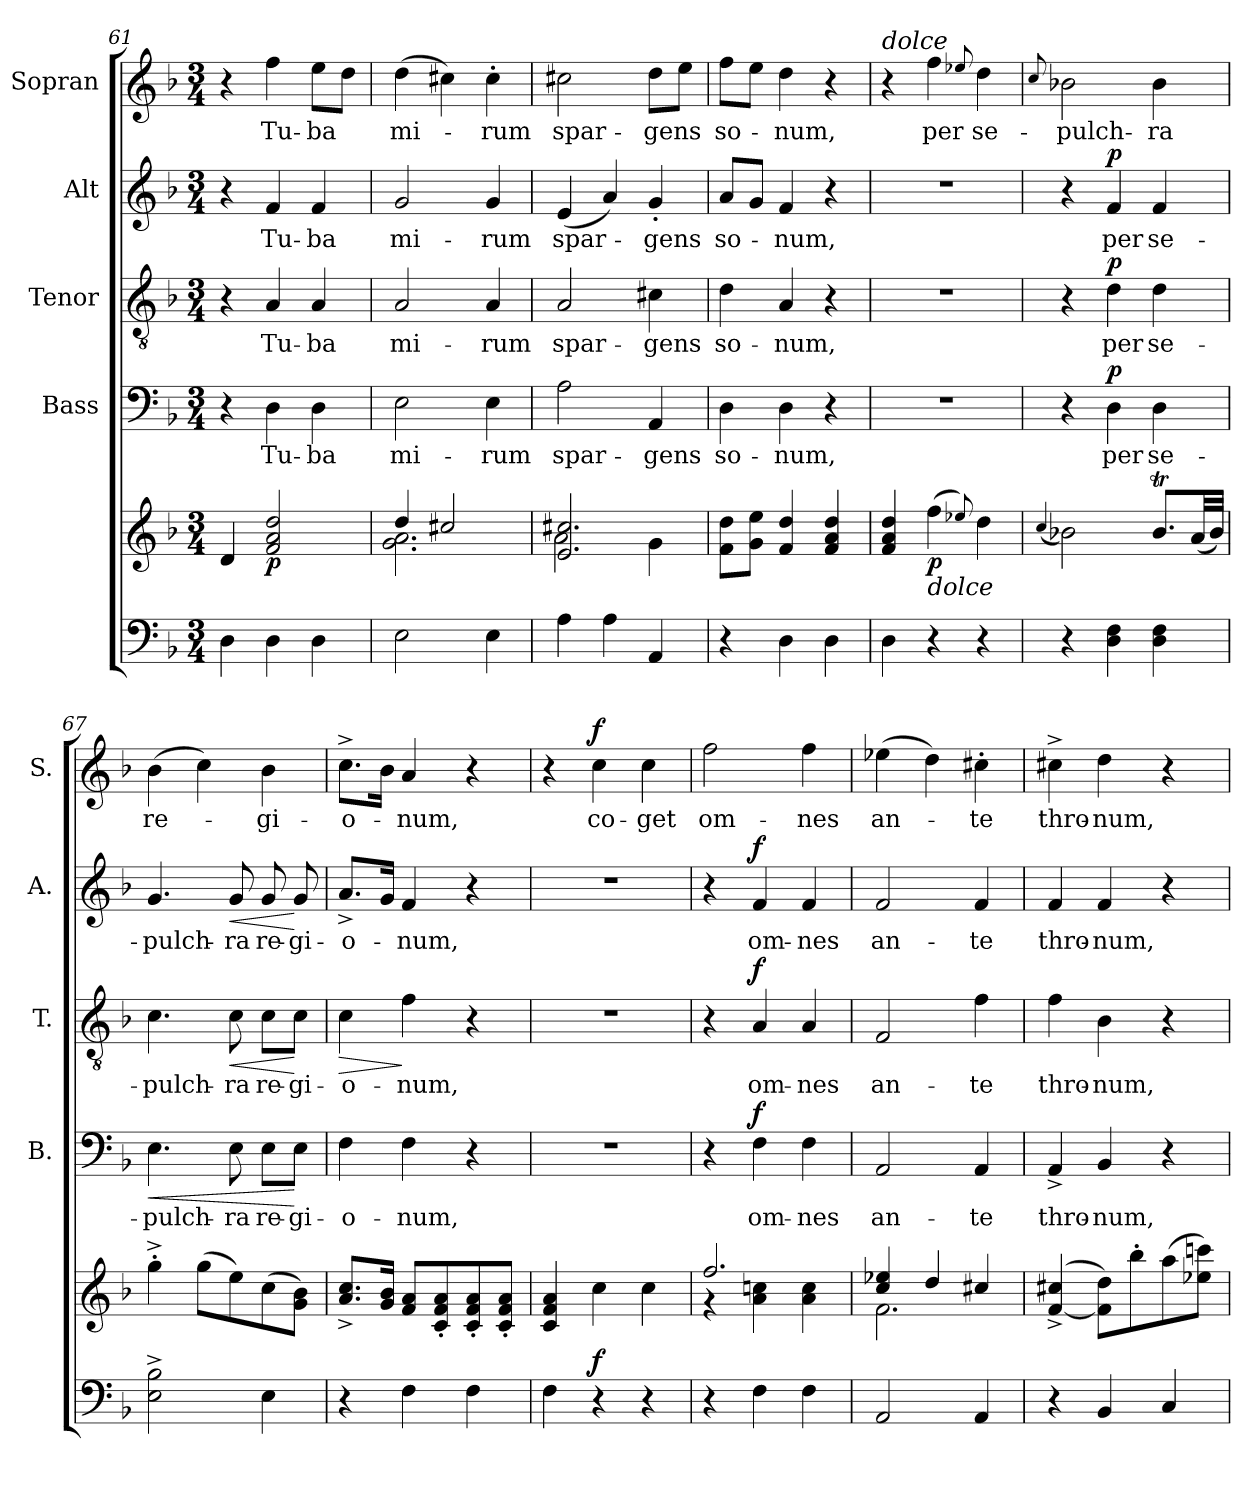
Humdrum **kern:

**kern	**kern	**dynam	**kern	**text	**dynam	**kern	**text	**dynam	**kern	**text	**dynam	**kern	**text	**dynam
*part5	*part5	*part5	*part4	*part4	*part4	*part3	*part3	*part3	*part2	*part2	*part2	*part1	*part1	*part1
*staff6	*staff5	*staff5/6	*staff4	*staff4	*staff4	*staff3	*staff3	*staff3	*staff2	*staff2	*staff2	*staff1	*staff1	*staff1
*	*	*	*I"Bass	*	*	*I"Tenor	*	*	*I"Alt	*	*	*I"Sopran	*	*
*	*	*	*I'B.	*	*	*I'T.	*	*	*I'A.	*	*	*I'S.	*	*
*clefF4	*clefG2	*	*clefF4	*	*	*clefGv2	*	*	*clefG2	*	*	*clefG2	*	*
*k[b-]	*k[b-]	*	*k[b-]	*	*	*k[b-]	*	*	*k[b-]	*	*	*k[b-]	*	*
*F:	*F:	*	*F:	*	*	*F:	*	*	*F:	*	*	*F:	*	*
*M3/4	*M3/4	*	*M3/4	*	*	*M3/4	*	*	*M3/4	*	*	*M3/4	*	*
=61	=61	=61	=61	=61	=61	=61	=61	=61	=61	=61	=61	=61	=61	=61
4D\	4d/	.	4r	.	.	4r	.	.	4r	.	.	4r	.	.
!	!	!LO:DY:b	!	!LO:LY:b	!	!	!LO:LY:b	!	!	!LO:LY:b	!	!	!LO:LY:b	!
4D\	2f/ 2a/ 2dd/	p	4D\	Tu-	.	4A/	Tu-	.	4f/	Tu-	.	4ff\	Tu-	.
!	!	!	!	!LO:LY:b	!	!	!LO:LY:b	!	!	!LO:LY:b	!	!	!LO:LY:b	!
4D\	.	.	4D\	-ba	.	4A/	-ba	.	4f/	-ba	.	8ee\L	-ba	.
.	.	.	.	.	.	.	.	.	.	.	.	8dd\J	.	.
=62	=62	=62	=62	=62	=62	=62	=62	=62	=62	=62	=62	=62	=62	=62
*	*^	*	*	*	*	*	*	*	*	*	*	*	*	*
!	!	!	!	!	!LO:LY:b	!	!	!LO:LY:b	!	!	!LO:LY:b	!	!	!LO:LY:b	!
2E\	4dd/	2.g\ 2.a\	.	2E\	mi-	.	2A/	mi-	.	2g/	mi-	.	(>4dd\	mi-	.
.	2cc#X/	.	.	.	.	.	.	.	.	.	.	.	4cc#X\)	.	.
!	!	!	!	!	!LO:LY:b	!	!	!LO:LY:b	!	!	!LO:LY:b	!	!	!LO:LY:b	!
4E\	.	.	.	4E\	-rum	.	4A/	-rum	.	4g/	-rum	.	4cc#'>\	-rum	.
=63	=63	=63	=63	=63	=63	=63	=63	=63	=63	=63	=63	=63	=63	=63	=63
!	!	!	!	!	!LO:LY:b	!	!	!LO:LY:b	!	!	!LO:LY:b	!	!	!LO:LY:b	!
4A\	2.e/ 2.cc#X/	2a\	.	2A\	spar-	.	2A/	spar-	.	(<4e/	spar-	.	2cc#X\	spar-	.
4A\	.	.	.	.	.	.	.	.	.	4a/)	.	.	.	.	.
!	!	!	!	!	!LO:LY:b	!	!	!LO:LY:b	!	!	!LO:LY:b	!	!	!LO:LY:b	!
4AA/	.	4g\	.	4AA/	-gens	.	4c#X\	-gens	.	4g'</	-gens	.	8dd\L	-gens	.
.	.	.	.	.	.	.	.	.	.	.	.	.	8ee\J	.	.
*	*v	*v	*	*	*	*	*	*	*	*	*	*	*	*	*
=64	=64	=64	=64	=64	=64	=64	=64	=64	=64	=64	=64	=64	=64	=64
!	!	!	!	!LO:LY:b	!	!	!LO:LY:b	!	!	!LO:LY:b	!	!	!LO:LY:b	!
4r	8f\ 8dd\L	.	4D\	so-	.	4d\	so-	.	8a/L	so-	.	8ff\L	so-	.
.	8g\ 8ee\J	.	.	.	.	.	.	.	8g/J	.	.	8ee\J	.	.
!	!	!	!	!LO:LY:b	!	!	!LO:LY:b	!	!	!LO:LY:b	!	!	!LO:LY:b	!
4D\	4f/ 4dd/	.	4D\	-num,	.	4A/	-num,	.	4f/	-num,	.	4dd\	-num,	.
4D\	4f/ 4a/ 4dd/	.	4r	.	.	4r	.	.	4r	.	.	4r	.	.
!!LO:PB:g=z
=65	=65	=65	=65	=65	=65	=65	=65	=65	=65	=65	=65	=65	=65	=65
!	!	!	!	!	!	!	!	!	!	!	!	!LO:TX:a:i:t=dolce	!	!
4D\	4f/ 4a/ 4dd/	.	2.r	.	.	2.r	.	.	2.r	.	.	4r	.	.
!	!LO:TX:b:i:t=dolce	!	!	!	!	!	!	!	!	!	!	!	!	!
!	!	!LO:DY:b	!	!	!	!	!	!	!	!	!	!	!LO:LY:b	!
4r	(>4ff\	p	.	.	.	.	.	.	.	.	.	4ff\	per	.
.	8qqee-X/)	.	.	.	.	.	.	.	.	.	.	8qqee-X/	.	.
!	!	!	!	!	!	!	!	!	!	!	!	!	!LO:LY:b	!
4r	4dd\	.	.	.	.	.	.	.	.	.	.	4dd\	se-	.
=66	=66	=66	=66	=66	=66	=66	=66	=66	=66	=66	=66	=66	=66	=66
.	(<4qqcc/	.	.	.	.	.	.	.	.	.	.	8qqcc/	.	.
!	!	!	!	!	!	!	!	!	!	!	!	!	!LO:LY:b	!
4r	2b-X\)	.	4r	.	.	4r	.	.	4r	.	.	2b-X\	-pulch-	.
!	!	!	!	!LO:LY:b	!LO:DY:a	!	!LO:LY:b	!LO:DY:a	!	!LO:LY:b	!LO:DY:a	!	!	!
4D\ 4F\	.	.	4D\	per	p	4d\	per	p	4f/	per	p	.	.	.
!	!	!	!	!LO:LY:b	!	!	!LO:LY:b	!	!	!LO:LY:b	!	!	!LO:LY:b	!
4D\ 4F\	8.b-T/L	.	4D\	se-	.	4d\	se-	.	4f/	se-	.	4b-\	-ra	.
.	(<32a/LL	.	.	.	.	.	.	.	.	.	.	.	.	.
.	32b-/JJJ)	.	.	.	.	.	.	.	.	.	.	.	.	.
=67	=67	=67	=67	=67	=67	=67	=67	=67	=67	=67	=67	=67	=67	=67
!	!	!	!	!LO:LY:b	!LO:HP:b	!	!LO:LY:b	!	!	!LO:LY:b	!	!	!LO:LY:b	!
2E\^> 2B-\^>	4gg^>'>\	.	4.E\	-pulch-	<	4.c\	-pulch-	.	4.g/	-pulch-	.	(>4b-\	re-	.
.	(>8gg\L	.	.	.	.	.	.	.	.	.	.	4cc\)	.	.
!	!	!	!	!LO:LY:b	!	!	!LO:LY:b	!LO:HP:b	!	!LO:LY:b	!LO:HP:b	!	!	!
.	8ee\)	.	8E\	-ra	.	8c\	-ra	<	8g/	-ra	<	.	.	.
!	!	!	!	!LO:LY:b	!	!	!LO:LY:b	!	!	!LO:LY:b	!	!	!LO:LY:b	!
4E\	(>8cc\	.	8E\L	re-	.	8c\L	re-	.	8g/	re-	.	4b-\	-gi-	.
!	!	!	!	!LO:LY:b	!	!	!LO:LY:b	!	!	!LO:LY:b	!	!	!	!
.	8g\ 8b-\J)	.	8E\J	-gi-	[	8c\J	-gi-	[	8g/	-gi-	[	.	.	.
=68	=68	=68	=68	=68	=68	=68	=68	=68	=68	=68	=68	=68	=68	=68
!	!	!	!	!LO:LY:b	!	!	!LO:LY:b	!LO:HP:b	!	!LO:LY:b	!	!	!LO:LY:b	!
4r	8.a/^< 8.cc/^<L	.	4F\	-o-	.	4c\	-o-	>	8.a^>/L	-o-	.	8.cc^>\L	-o-	.
.	16g/ 16b-/Jk	.	.	.	.	.	.	.	16g/Jk	.	.	16b-\Jk	.	.
!	!	!LO:DY:a=2	!	!LO:LY:b	!	!	!LO:LY:b	!	!	!LO:LY:b	!	!	!LO:LY:b	!
4F\	8f/ 8a/L	pf	4F\	-num,	.	4f\	-num,	]	4f/	-num,	.	4a/	-num,	.
.	8c/'< 8f/'< 8a/'<	.	.	.	.	.	.	.	.	.	.	.	.	.
4F\	8c/'< 8f/'< 8a/'<	.	4r	.	.	4r	.	.	4r	.	.	4r	.	.
.	8c/'< 8f/'< 8a/'<J	.	.	.	.	.	.	.	.	.	.	.	.	.
=69	=69	=69	=69	=69	=69	=69	=69	=69	=69	=69	=69	=69	=69	=69
4F\	4c/ 4f/ 4a/	.	2.r	.	.	2.r	.	.	2.r	.	.	4r	.	.
!	!	!LO:DY:a=2	!	!	!	!	!	!	!	!	!	!	!LO:LY:b	!LO:DY:a
4r	4cc\	f	.	.	.	.	.	.	.	.	.	4cc\	co-	f
!	!	!	!	!	!	!	!	!	!	!	!	!	!LO:LY:b	!
4r	4cc\	.	.	.	.	.	.	.	.	.	.	4cc\	-get	.
=70	=70	=70	=70	=70	=70	=70	=70	=70	=70	=70	=70	=70	=70	=70
*	*^	*	*	*	*	*	*	*	*	*	*	*	*	*
!	!	!	!	!	!	!	!	!	!	!	!	!	!	!LO:LY:b	!
4r	2.ff/	4r	.	4r	.	.	4r	.	.	4r	.	.	2ff\	om-	.
!	!	!	!	!	!LO:LY:b	!LO:DY:a	!	!LO:LY:b	!LO:DY:a	!	!LO:LY:b	!LO:DY:a	!	!	!
4F\	.	4a\ 4ccn\	.	4F\	om-	f	4A/	om-	f	4f/	om-	f	.	.	.
!	!	!	!	!	!LO:LY:b	!	!	!LO:LY:b	!	!	!LO:LY:b	!	!	!LO:LY:b	!
4F\	.	4a\ 4cc\	.	4F\	-nes	.	4A/	-nes	.	4f/	-nes	.	4ff\	-nes	.
!!LO:LB:g=z
=71	=71	=71	=71	=71	=71	=71	=71	=71	=71	=71	=71	=71	=71	=71	=71
!	!	!	!	!	!LO:LY:b	!	!	!LO:LY:b	!	!	!LO:LY:b	!	!	!LO:LY:b	!
2AA/	4cc/ 4ee-X/	2.f\	.	2AA/	an-	.	2F/	an-	.	2f/	an-	.	(>4ee-X\	an-	.
.	4dd/	.	.	.	.	.	.	.	.	.	.	.	4dd\)	.	.
!	!	!	!	!	!LO:LY:b	!	!	!LO:LY:b	!	!	!LO:LY:b	!	!	!LO:LY:b	!
4AA/	4cc#X/	.	.	4AA/	-te	.	4f\	-te	.	4f/	-te	.	4cc#X'>\	-te	.
*	*v	*v	*	*	*	*	*	*	*	*	*	*	*	*	*
=72	=72	=72	=72	=72	=72	=72	=72	=72	=72	=72	=72	=72	=72	=72
!	!	!	!	!LO:LY:b	!	!	!LO:LY:b	!	!	!LO:LY:b	!	!	!LO:LY:b	!
4r	([<4f/^< 4cc#X/^<	.	4AA^>/	thro-	.	4f\	thro-	.	4f/	thro-	.	4cc#X^>\	thro-	.
!	!	!	!	!LO:LY:b	!	!	!LO:LY:b	!	!	!LO:LY:b	!	!	!LO:LY:b	!
4BB-/	8f\] 8dd\L)	.	4BB-/	-num,	.	4B-\	-num,	.	4f/	-num,	.	4dd\	-num,	.
!	!	!LO:DY:b	!	!	!	!	!	!	!	!	!	!	!	!
.	8bb-'>\	pf	.	.	.	.	.	.	.	.	.	.	.	.
4C/	(>8aa\	.	4r	.	.	4r	.	.	4r	.	.	4r	.	.
.	8ee-X\ 8cccn\J)	.	.	.	.	.	.	.	.	.	.	.	.	.
=	=	=	=	=	=	=	=	=	=	=	=	=	=	=
*-	*-	*-	*-	*-	*-	*-	*-	*-	*-	*-	*-	*-	*-	*-
